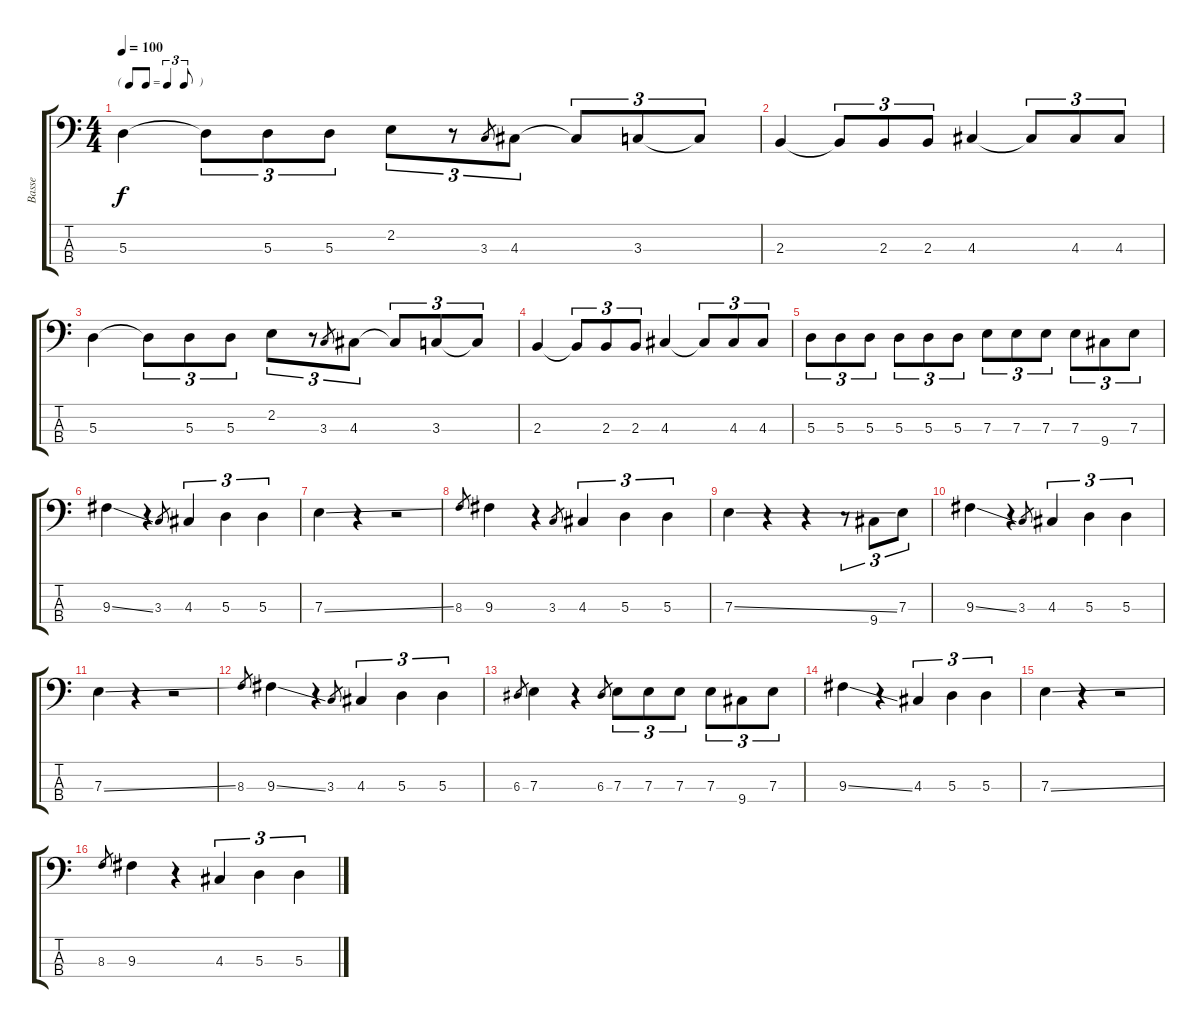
\track ("Basse" "Basse") {instrument electricbassfinger}
\staff {score tabs}
\tuning (G2 D2 A1 E1) {hide}
\ts (4 4)
\tf triplet8th
\tempo 100
\clef f4
\ks c
5.3.4{dy f} 5.3{t}.8{tu (3 2)} 5.3.8{tu (3 2)} 5.3.8{tu (3 2)} 2.2.8{tu (3 2)} r.8{tu (3 2)} 3.3.8{gr} 4.3.8{tu (3 2)} 4.3{t}.8{tu (3 2)} 3.3.8{tu (3 2)} 3.3{t}.8{tu (3 2)} |
2.3.4 2.3{t}.8{tu (3 2)} 2.3.8{tu (3 2)} 2.3.8{tu (3 2)} 4.3.4 4.3{t}.8{tu (3 2)} 4.3.8{tu (3 2)} 4.3.8{tu (3 2)} |
5.3.4 5.3{t}.8{tu (3 2)} 5.3.8{tu (3 2)} 5.3.8{tu (3 2)} 2.2.8{tu (3 2)} r.8{tu (3 2)} 3.3.8{gr} 4.3.8{tu (3 2)} 4.3{t}.8{tu (3 2)} 3.3.8{tu (3 2)} 3.3{t}.8{tu (3 2)} |
2.3.4 2.3{t}.8{tu (3 2)} 2.3.8{tu (3 2)} 2.3.8{tu (3 2)} 4.3.4 4.3{t}.8{tu (3 2)} 4.3.8{tu (3 2)} 4.3.8{tu (3 2)} |
5.3.8{tu (3 2)} 5.3.8{tu (3 2)} 5.3.8{tu (3 2)} 5.3.8{tu (3 2)} 5.3.8{tu (3 2)} 5.3.8{tu (3 2)} 7.3.8{tu (3 2)} 7.3.8{tu (3 2)} 7.3.8{tu (3 2)} 7.3.8{tu (3 2)} 9.4.8{tu (3 2)} 7.3.8{tu (3 2)} |
9.3{ss}.4 r.4 3.3.8{gr} 4.3.4{tu (3 2)} 5.3.4{tu (3 2)} 5.3.4{tu (3 2)} |
7.3{ss}.4 r.4 r.2 |
8.3.8{gr} 9.3.4 r.4 3.3.8{gr} 4.3.4{tu (3 2)} 5.3.4{tu (3 2)} 5.3.4{tu (3 2)} |
7.3{ss}.4 r.4 r.4 r.8{tu (3 2)} 9.4.8{tu (3 2)} 7.3.8{tu (3 2)} |
9.3{ss}.4 r.4 3.3.8{gr} 4.3.4{tu (3 2)} 5.3.4{tu (3 2)} 5.3.4{tu (3 2)} |
7.3{ss}.4 r.4 r.2 |
8.3.8{gr} 9.3{ss}.4 r.4 3.3.8{gr} 4.3.4{tu (3 2)} 5.3.4{tu (3 2)} 5.3.4{tu (3 2)} |
6.3.8{gr} 7.3.4 r.4 6.3.8{gr} 7.3.8{tu (3 2)} 7.3.8{tu (3 2)} 7.3.8{tu (3 2)} 7.3.8{tu (3 2)} 9.4.8{tu (3 2)} 7.3.8{tu (3 2)} |
9.3{ss}.4 r.4 4.3.4{tu (3 2)} 5.3.4{tu (3 2)} 5.3.4{tu (3 2)} |
7.3{ss}.4 r.4 r.2 |
8.3.8{gr} 9.3.4 r.4 4.3.4{tu (3 2)} 5.3.4{tu (3 2)} 5.3.4{tu (3 2)}
